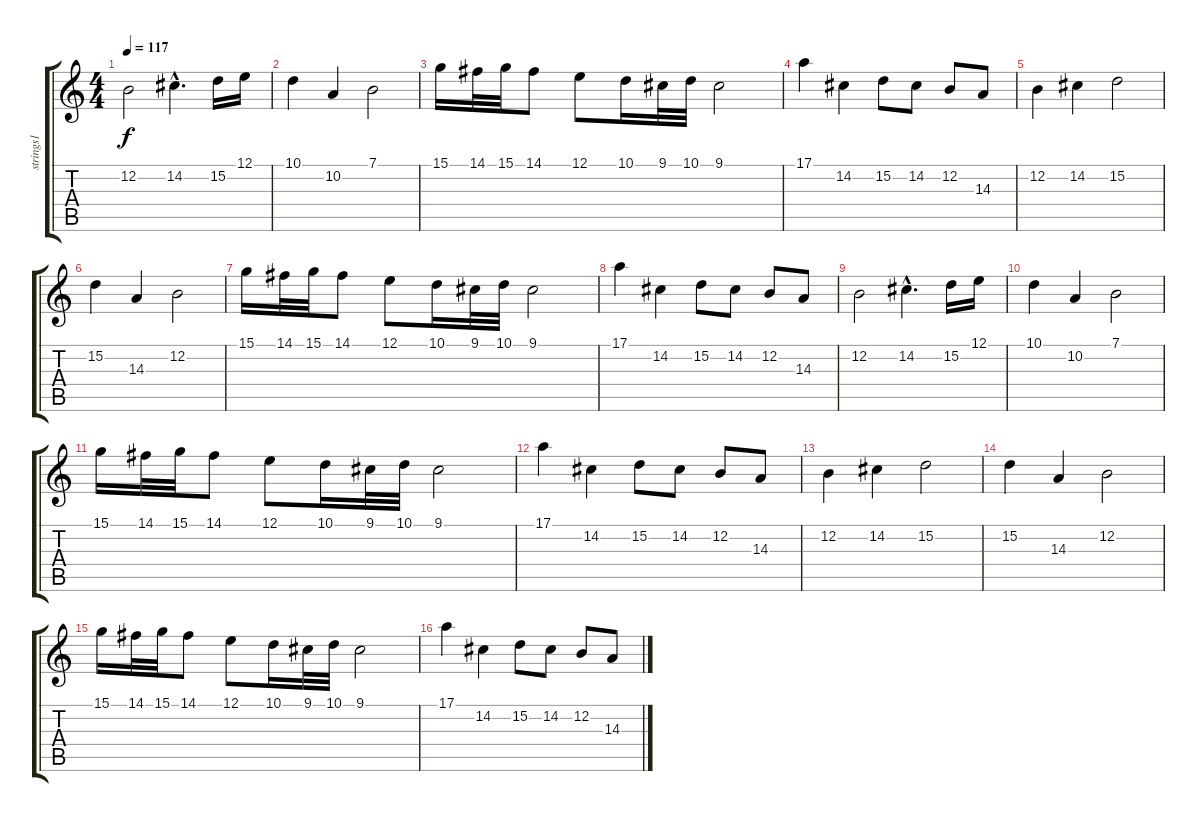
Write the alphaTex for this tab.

\track ("strings1" "strings1") {instrument stringensemble1}
\staff {score tabs}
\tuning (E4 B3 G3 D3 A2 E2) {hide}
\ts (4 4)
\tempo 117
\clef g2
\ks c
12.2.2{dy f} 14.2{hac}.4{d} 15.2.16 12.1.16 |
10.1.4 10.2.4 7.1.2 |
15.1.16 14.1.32 15.1.32 14.1.8 12.1.8 10.1.16 9.1.32 10.1.32 9.1.2 |
17.1.4 14.2.4 15.2.8 14.2.8 12.2.8 14.3.8 |
12.2.4 14.2.4 15.2.2 |
15.2.4 14.3.4 12.2.2 |
15.1.16 14.1.32 15.1.32 14.1.8 12.1.8 10.1.16 9.1.32 10.1.32 9.1.2 |
17.1.4 14.2.4 15.2.8 14.2.8 12.2.8 14.3.8 |
12.2.2 14.2{hac}.4{d} 15.2.16 12.1.16 |
10.1.4 10.2.4 7.1.2 |
15.1.16 14.1.32 15.1.32 14.1.8 12.1.8 10.1.16 9.1.32 10.1.32 9.1.2 |
17.1.4 14.2.4 15.2.8 14.2.8 12.2.8 14.3.8 |
12.2.4 14.2.4 15.2.2 |
15.2.4 14.3.4 12.2.2 |
15.1.16 14.1.32 15.1.32 14.1.8 12.1.8 10.1.16 9.1.32 10.1.32 9.1.2 |
17.1.4 14.2.4 15.2.8 14.2.8 12.2.8 14.3.8
